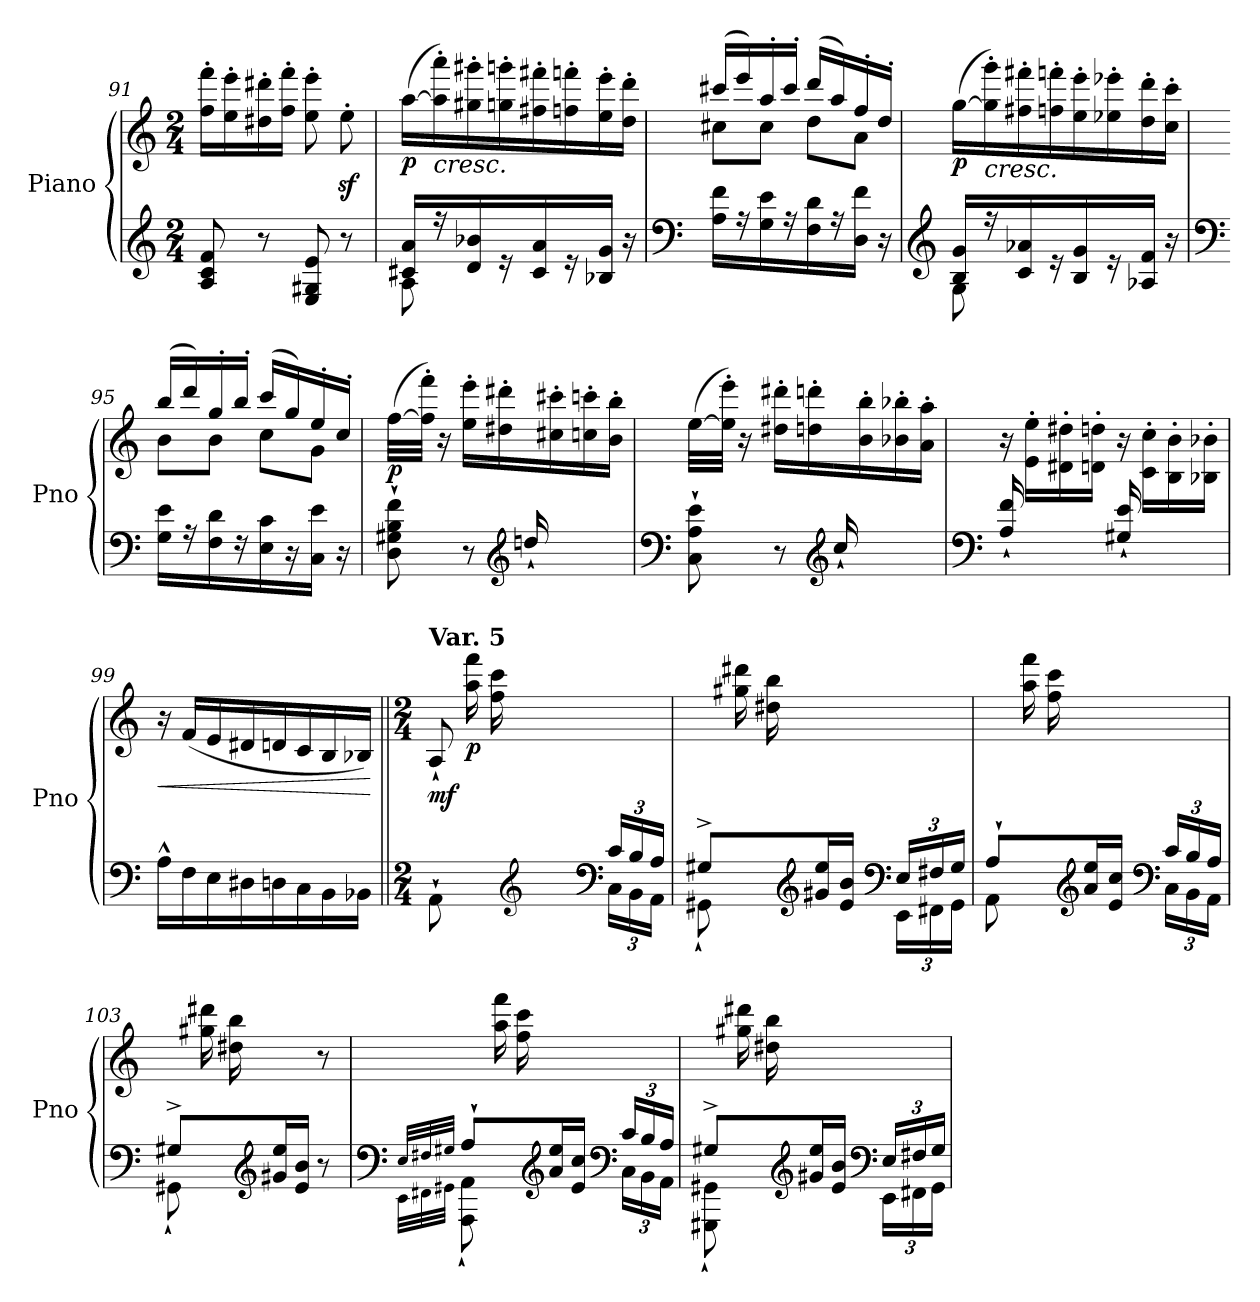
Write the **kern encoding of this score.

**kern	**kern	**dynam
*part1	*part1	*part1
*staff2	*staff1	*staff1/2
*I"Piano	*	*
*I'Pno	*	*
*clefG2	*clefG2	*
*k[]	*k[]	*
*M2/4	*M2/4	*
=91	=91	=91
8A/ 8c/ 8f/	16ff\' 16fff\'LL	.
.	16ee\' 16eee\'	.
8r	16dd#X\' 16ddd#X\'	.
.	16ff\' 16fff\'JJ	.
8E/ 8G#X/ 8e/	8ee\' 8eee\'	.
8r	8eez<'\	.
!!LO:PB:g=z
=92	=92	=92
*^	*	*
!	!	!	!LO:DY:b
16c#X/ 16a/LL	8A\	(>[16aa\LL	p
!	!	!LO:TX:b:i:t=cresc.	!
16r	.	16aa\]' 16aaa\')	.
16d/ 16b-X/	8ryy	16gg#X\' 16ggg#X\'	.
16r	.	16ggn\' 16gggn\'	.
16c#/ 16a/	4ryy	16ff#X\' 16fff#X\'	.
16r	.	16ffn\' 16fffn\'	.
16B-X/ 16g/JJ	.	16ee\' 16eee\'	.
16r	.	16dd\' 16ddd\'JJ	.
*v	*v	*	*
=93	=93	=93
*clefF4	*	*
*	*^	*
16A\ 16f\LL	(>16ccc#X/LL	8cc#X\L	.
16r	16eee/)	.	.
16G\ 16e\	16aa'/	8cc#\J	.
16r	16ccc#'/JJ	.	.
16F\ 16d\	(>16ddd/LL	8dd\L	.
16r	16aa/)	.	.
16D\ 16f\JJ	16ff'/	8a\J	.
16r	16dd'/JJ	.	.
*	*v	*v	*
=94	=94	=94
*clefG2	*	*
*^	*	*
!	!	!	!LO:DY:b
16B/ 16g/LL	8G\	(>[16gg\LL	p
!	!	!LO:TX:b:i:t=cresc.	!
16r	.	16gg\]' 16ggg\')	.
16c/ 16a-X/	8ryy	16ff#X\' 16fff#X\'	.
16r	.	16ffn\' 16fffn\'	.
16B/ 16g/	4ryy	16ee\' 16eee\'	.
16r	.	16ee-X\' 16eee-X\'	.
16A-X/ 16f/JJ	.	16dd\' 16ddd\'	.
16r	.	16cc\' 16ccc\'JJ	.
*v	*v	*	*
=95	=95	=95
*clefF4	*	*
*	*^	*
16G\ 16e\LL	(>16bb/LL	8b\L	.
16r	16ddd/)	.	.
16F\ 16d\	16gg'/	8b\J	.
16r	16bb'/JJ	.	.
16E\ 16c\	(>16ccc/LL	8cc\L	.
16r	16gg/)	.	.
16C\ 16e\JJ	16ee'/	8g\J	.
16r	16cc'/JJ	.	.
*	*v	*v	*
!!LO:LB:g=z
=96	=96	=96
*^	*	*
!	!	!	!LO:DY:b
4ryy	8D\` 8G#X\` 8B\` 8f\`	(>[32ff\LLL	p
.	.	32ff\]' 32fff\'JJJ)	.
.	.	16r	.
.	8r	16ee\' 16eee\'LL	.
.	.	16dd#X\' 16ddd#X\'	.
*clefG2	*	*	*
16ddn`/	4ryy	16ryy	.
8.ryy	.	16cc#X\' 16ccc#X\'	.
.	.	16ccn\' 16cccn\'	.
.	.	16b\' 16bb\'JJ	.
=97	=97	=97	=97
*clefF4	*	*	*
4ryy	8C\` 8A\` 8e\`	(>[32ee\LLL	.
.	.	32ee\]' 32eee\'JJJ)	.
.	.	16r	.
.	8r	16dd#X\' 16ddd#X\'LL	.
.	.	16ddn\' 16dddn\'	.
*clefG2	*	*	*
16cc`/	4ryy	16ryy	.
8.ryy	.	16b\' 16bb\'	.
.	.	16b-X\' 16bb-X\'	.
.	.	16a\' 16aa\'JJ	.
*v	*v	*	*
=98	=98	=98
*clefF4	*	*
16A/` 16f/`	16r	.
16ryy	16e\' 16ee\'LL	.
8ryy	16d#X\' 16dd#X\'	.
.	16dn\' 16ddn\'JJ	.
16G#X/` 16e/`	16r	.
16ryy	16c\' 16cc\'LL	.
8ryy	16B\' 16b\'	.
.	16B-X\' 16b-X\'JJ	.
=99	=99	=99
!	!	!LO:HP:b
16A^^\LL	16r	<
16F\	(>16f/LL	.
16E\	16e/	.
16D#X\	16d#X/	.
16Dn\	16dn/	.
16C\	16c/	.
16BB\	16B/	.
16BB-X\JJ	16B-X/JJ)	.
.	.	[
!!LO:LB:g=z
=100||	=100||	=100||
*M2/4	*M2/4	*
*^	*	*
!	!	!LO:TX:a:B:t=Var. 5	!
!	!	!	!LO:DY:b
4ryy	8AA`\	8A`/	mf
!	!	!	!LO:DY:b
.	16ryy	(>16aa\ 16fff\LL	p
.	16ryy	16ff\ 16ccc\	.
*clefG2	*	*	*
16a/ 16ee/	16ryy	4ryy	.
16e/ 16cc/JJ)	16ryy	.	.
*clefF4	*	*	*
*Xbrackettup	*	*	*
24c/LL	24C\LL	.	.
24B/	24BB\	.	.
24A/JJ	24AA\JJ	.	.
=101	=101	=101	=101
8G#X^/	8GG#X`\	8ryy	.
8ryy	16ryy	(>16gg#X\ 16ddd#X\LL	.
.	16ryy	16dd#X\ 16bb\	.
*clefG2	*	*	*
16g#X/ 16ee/	16ryy	4ryy	.
16e/ 16b/JJ)	16ryy	.	.
*clefF4	*	*	*
24E/LL	24EE\LL	.	.
24F#X/	24FF#X\	.	.
24G#/JJ	24GG#\JJ	.	.
=102	=102	=102	=102
8A`/	8AA\	8ryy	.
8ryy	16ryy	(>16aa\ 16fff\LL	.
.	16ryy	16ff\ 16ccc\	.
*clefG2	*	*	*
16a/ 16ee/	16ryy	4ryy	.
16e/ 16cc/JJ)	16ryy	.	.
*clefF4	*	*	*
24c/LL	24C\LL	.	.
24B/	24BB\	.	.
24A/JJ	24AA\JJ	.	.
=103	=103	=103	=103
8G#X^/	8GG#X`\	8ryy	.
8ryy	16ryy	(>16gg#X\ 16ddd#X\LL	.
.	16ryy	16dd#X\ 16bb\	.
*clefG2	*	*	*
16g#X/ 16ee/	16ryy	8ryy	.
16e/ 16b/JJ)	16ryy	.	.
8ryy	8r	8r	.
=104	=104	=104	=104
*clefF4	*	*	*
32qE/LLL	32qEE\LLL	.	.
32qF#X/	32qFF#X\	.	.
32qG#X/JJJ	32qGG#X\JJJ	.	.
!	!	!	!LO:DY:b
!	!	!	!LO:DY:n=1:b
8A`/	8AAA\` 8AA\`	8ryy	sf mf
8ryy	16ryy	(>16aa\ 16fff\LL	.
.	16ryy	16ff\ 16ccc\	.
*clefG2	*	*	*
16a/ 16ee/	16ryy	4ryy	.
16e/ 16cc/JJ)	16ryy	.	.
*clefF4	*	*	*
24c/LL	24C\LL	.	.
24B/	24BB\	.	.
24A/JJ	24AA\JJ	.	.
!!LO:LB:g=z
=105	=105	=105	=105
8G#X^/	8GGG#X\` 8GG#X\`	8ryy	.
8ryy	16ryy	(>16gg#X\ 16ddd#X\LL	.
.	16ryy	16dd#X\ 16bb\	.
*clefG2	*	*	*
16g#X/ 16ee/	16ryy	4ryy	.
16e/ 16b/JJ)	16ryy	.	.
*clefF4	*	*	*
24E/LL	24EE\LL	.	.
24F#X/	24FF#X\	.	.
24G#/JJ	24GG#\JJ	.	.
*v	*v	*	*
=	=	=
*-	*-	*-
